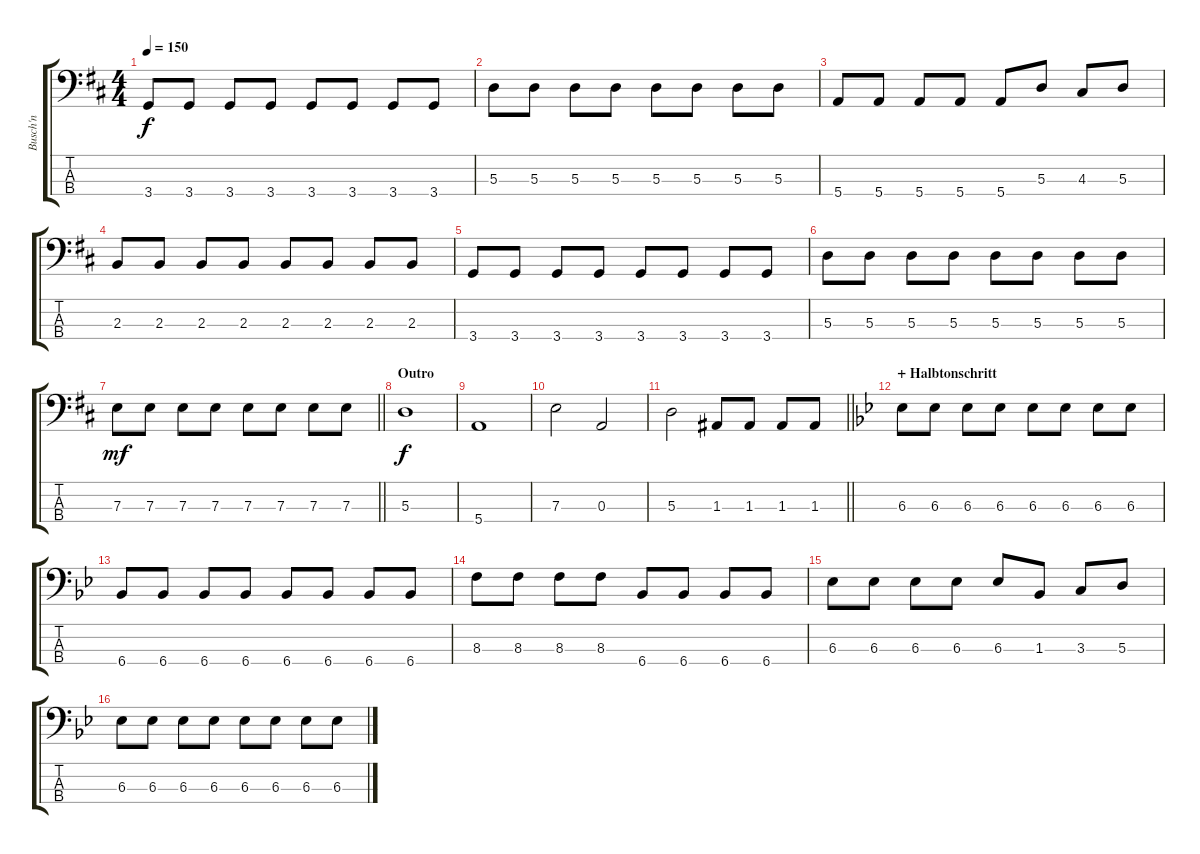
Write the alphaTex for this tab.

\track ("Busch'n" "Busch'n") {instrument electricbasspick}
\staff {score tabs}
\tuning (G2 D2 A1 E1) {hide}
\ts (4 4)
\tempo 150
\clef f4
\ks d
3.4.8{dy f} 3.4.8 3.4.8 3.4.8 3.4.8 3.4.8 3.4.8 3.4.8 |
5.3.8 5.3.8 5.3.8 5.3.8 5.3.8 5.3.8 5.3.8 5.3.8 |
5.4.8 5.4.8 5.4.8 5.4.8 5.4.8 5.3.8 4.3.8 5.3.8 |
2.3.8 2.3.8 2.3.8 2.3.8 2.3.8 2.3.8 2.3.8 2.3.8 |
3.4.8 3.4.8 3.4.8 3.4.8 3.4.8 3.4.8 3.4.8 3.4.8 |
5.3.8 5.3.8 5.3.8 5.3.8 5.3.8 5.3.8 5.3.8 5.3.8 |
\barLineRight lightlight
7.3.8{dy mf} 7.3.8 7.3.8 7.3.8 7.3.8 7.3.8 7.3.8 7.3.8 |
\section ("" "Outro")
5.3.1{dy f} |
5.4.1 |
7.3.2 0.3.2 |
\barLineRight lightlight
5.3.2 1.3.8 1.3.8 1.3.8 1.3.8 |
\section ("" "+ Halbtonschritt")
\ks bb
6.3.8 6.3.8 6.3.8 6.3.8 6.3.8 6.3.8 6.3.8 6.3.8 |
6.4.8 6.4.8 6.4.8 6.4.8 6.4.8 6.4.8 6.4.8 6.4.8 |
8.3.8 8.3.8 8.3.8 8.3.8 6.4.8 6.4.8 6.4.8 6.4.8 |
6.3.8 6.3.8 6.3.8 6.3.8 6.3.8 1.3.8 3.3.8 5.3.8 |
6.3.8 6.3.8 6.3.8 6.3.8 6.3.8 6.3.8 6.3.8 6.3.8
